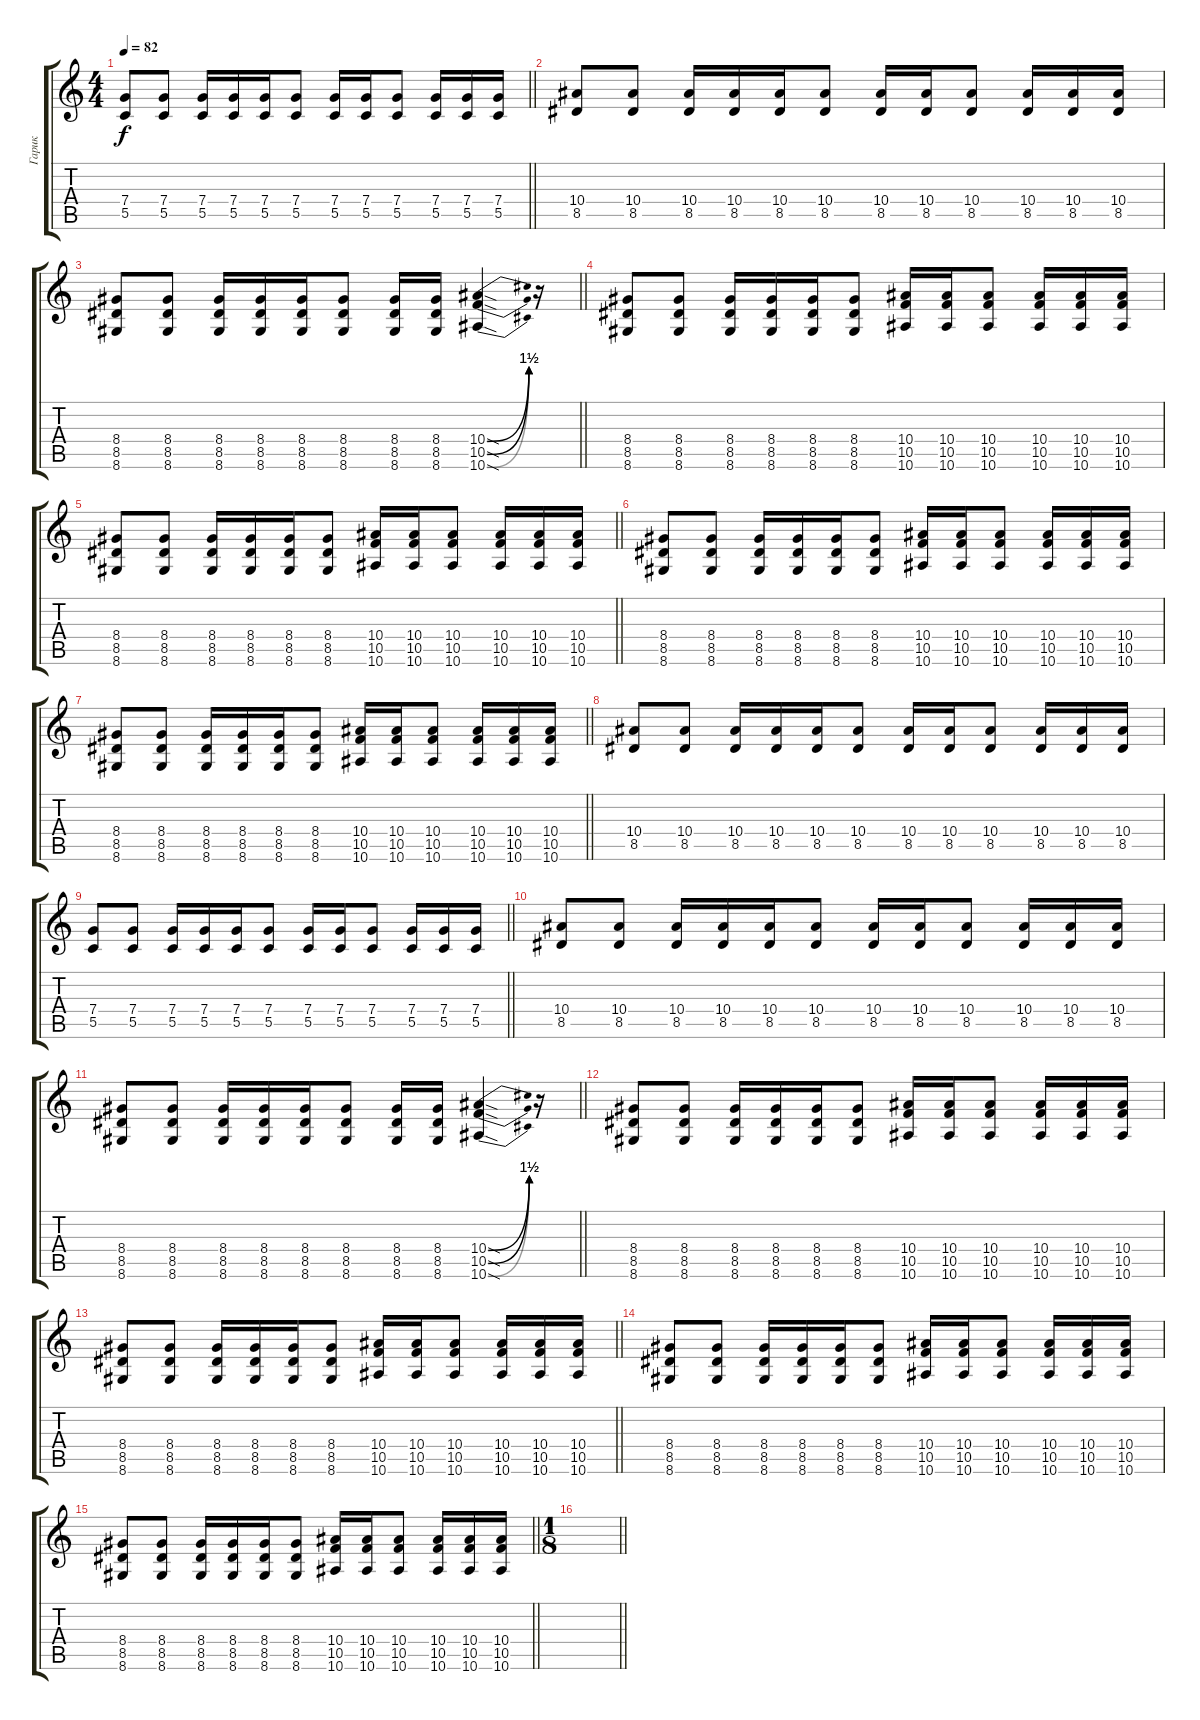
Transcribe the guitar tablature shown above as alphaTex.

\track ("Гарик" "Гарик") {instrument electricguitarclean}
\staff {score tabs}
\tuning (D4 A3 F3 C3 G2 C2) {hide}
\ts (4 4)
\tempo 82
\clef g2
\barLineRight lightlight
\ks c
(7.4 5.5).8{dy f} (7.4 5.5).8 (7.4 5.5).16 (7.4 5.5).16 (7.4 5.5).16 (7.4 5.5).8 (7.4 5.5).16 (7.4 5.5).16 (7.4 5.5).8 (7.4 5.5).16 (7.4 5.5).16 (7.4 5.5).16 |
(10.4 8.5).8 (10.4 8.5).8 (10.4 8.5).16 (10.4 8.5).16 (10.4 8.5).16 (10.4 8.5).8 (10.4 8.5).16 (10.4 8.5).16 (10.4 8.5).8 (10.4 8.5).16 (10.4 8.5).16 (10.4 8.5).16 |
\barLineRight lightlight
(8.4 8.5 8.6).8 (8.4 8.5 8.6).8 (8.4 8.5 8.6).16 (8.4 8.5 8.6).16 (8.4 8.5 8.6).16 (8.4 8.5 8.6).8 (8.4 8.5 8.6).16 (8.4 8.5 8.6).16 (10.4{be (bend 0 0 60 6) sod} 10.5{be (bend 0 0 60 6) sod} 10.6{be (bend 0 0 60 6) sod}).4{instrument overdrivenguitar} r.16 |
(8.4 8.5 8.6).8 (8.4 8.5 8.6).8 (8.4 8.5 8.6).16 (8.4 8.5 8.6).16 (8.4 8.5 8.6).16 (8.4 8.5 8.6).8 (10.4 10.5 10.6).16 (10.4 10.5 10.6).16 (10.4 10.5 10.6).8 (10.4 10.5 10.6).16 (10.4 10.5 10.6).16 (10.4 10.5 10.6).16 |
\barLineRight lightlight
(8.4 8.5 8.6).8 (8.4 8.5 8.6).8 (8.4 8.5 8.6).16 (8.4 8.5 8.6).16 (8.4 8.5 8.6).16 (8.4 8.5 8.6).8 (10.4 10.5 10.6).16 (10.4 10.5 10.6).16 (10.4 10.5 10.6).8 (10.4 10.5 10.6).16 (10.4 10.5 10.6).16 (10.4 10.5 10.6).16 |
(8.4 8.5 8.6).8 (8.4 8.5 8.6).8 (8.4 8.5 8.6).16 (8.4 8.5 8.6).16 (8.4 8.5 8.6).16 (8.4 8.5 8.6).8 (10.4 10.5 10.6).16 (10.4 10.5 10.6).16 (10.4 10.5 10.6).8 (10.4 10.5 10.6).16 (10.4 10.5 10.6).16 (10.4 10.5 10.6).16 |
\barLineRight lightlight
(8.4 8.5 8.6).8 (8.4 8.5 8.6).8 (8.4 8.5 8.6).16 (8.4 8.5 8.6).16 (8.4 8.5 8.6).16 (8.4 8.5 8.6).8 (10.4 10.5 10.6).16 (10.4 10.5 10.6).16 (10.4 10.5 10.6).8 (10.4 10.5 10.6).16 (10.4 10.5 10.6).16 (10.4 10.5 10.6).16 |
(10.4 8.5).8{instrument electricguitarclean} (10.4 8.5).8 (10.4 8.5).16 (10.4 8.5).16 (10.4 8.5).16 (10.4 8.5).8 (10.4 8.5).16 (10.4 8.5).16 (10.4 8.5).8 (10.4 8.5).16 (10.4 8.5).16 (10.4 8.5).16 |
\barLineRight lightlight
(7.4 5.5).8 (7.4 5.5).8 (7.4 5.5).16 (7.4 5.5).16 (7.4 5.5).16 (7.4 5.5).8 (7.4 5.5).16 (7.4 5.5).16 (7.4 5.5).8 (7.4 5.5).16 (7.4 5.5).16 (7.4 5.5).16 |
(10.4 8.5).8 (10.4 8.5).8 (10.4 8.5).16 (10.4 8.5).16 (10.4 8.5).16 (10.4 8.5).8 (10.4 8.5).16 (10.4 8.5).16 (10.4 8.5).8 (10.4 8.5).16 (10.4 8.5).16 (10.4 8.5).16 |
\barLineRight lightlight
(8.4 8.5 8.6).8 (8.4 8.5 8.6).8 (8.4 8.5 8.6).16 (8.4 8.5 8.6).16 (8.4 8.5 8.6).16 (8.4 8.5 8.6).8 (8.4 8.5 8.6).16 (8.4 8.5 8.6).16 (10.4{be (bend 0 0 60 6) sod} 10.5{be (bend 0 0 60 6) sod} 10.6{be (bend 0 0 60 6) sod}).4{instrument overdrivenguitar} r.16 |
(8.4 8.5 8.6).8 (8.4 8.5 8.6).8 (8.4 8.5 8.6).16 (8.4 8.5 8.6).16 (8.4 8.5 8.6).16 (8.4 8.5 8.6).8 (10.4 10.5 10.6).16 (10.4 10.5 10.6).16 (10.4 10.5 10.6).8 (10.4 10.5 10.6).16 (10.4 10.5 10.6).16 (10.4 10.5 10.6).16 |
\barLineRight lightlight
(8.4 8.5 8.6).8 (8.4 8.5 8.6).8 (8.4 8.5 8.6).16 (8.4 8.5 8.6).16 (8.4 8.5 8.6).16 (8.4 8.5 8.6).8 (10.4 10.5 10.6).16 (10.4 10.5 10.6).16 (10.4 10.5 10.6).8 (10.4 10.5 10.6).16 (10.4 10.5 10.6).16 (10.4 10.5 10.6).16 |
(8.4 8.5 8.6).8 (8.4 8.5 8.6).8 (8.4 8.5 8.6).16 (8.4 8.5 8.6).16 (8.4 8.5 8.6).16 (8.4 8.5 8.6).8 (10.4 10.5 10.6).16 (10.4 10.5 10.6).16 (10.4 10.5 10.6).8 (10.4 10.5 10.6).16 (10.4 10.5 10.6).16 (10.4 10.5 10.6).16 |
\barLineRight lightlight
(8.4 8.5 8.6).8 (8.4 8.5 8.6).8 (8.4 8.5 8.6).16 (8.4 8.5 8.6).16 (8.4 8.5 8.6).16 (8.4 8.5 8.6).8 (10.4 10.5 10.6).16 (10.4 10.5 10.6).16 (10.4 10.5 10.6).8 (10.4 10.5 10.6).16 (10.4 10.5 10.6).16 (10.4 10.5 10.6).16 |
\ts (1 8)
\barLineRight lightlight
